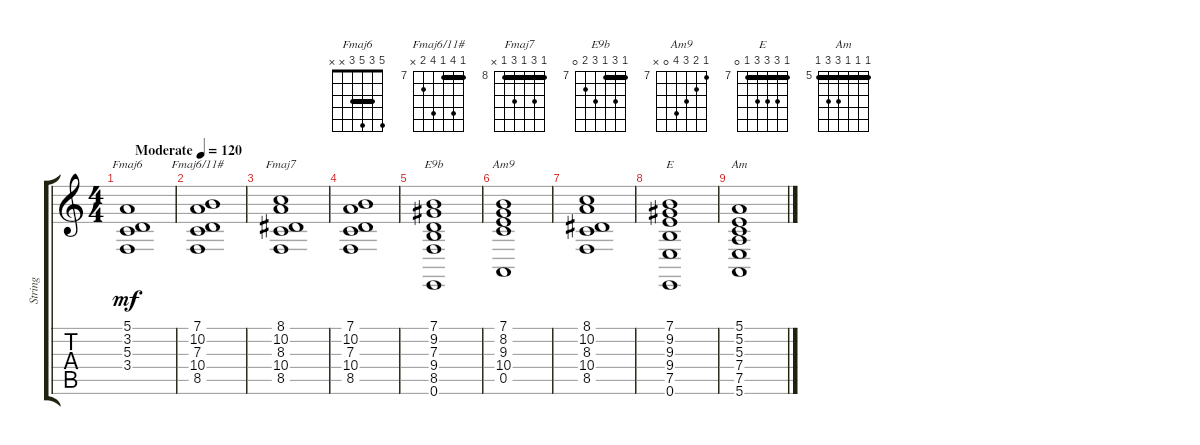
\track ("String" "String") {instrument stringensemble1}
\staff {score tabs}
\tuning (E4 B3 G3 D3 A2 E2) {hide}
\chord ("Fmaj6" 5 3 5 3 x x) {barre 3}
\chord ("Fmaj6/11#" 7 10 7 10 8 x) {firstfret 7 barre 7}
\chord ("Fmaj7" 8 10 8 10 8 x) {firstfret 8 barre 8}
\chord ("E9b" 7 9 7 9 8 0) {firstfret 7 barre 7}
\chord ("Am9" 7 8 9 10 0 x) {firstfret 7}
\chord ("E" 7 9 9 9 7 0) {firstfret 7 barre 7}
\chord ("Am" 5 5 5 7 7 5) {firstfret 5 barre 5}
\ts (4 4)
\tempo (120 "Moderate")
\clef g2
\ks c
(5.1 3.2 5.3 3.4).1{ch "Fmaj6" dy mf instrument stringensemble1} |
(7.1 10.2 7.3 10.4 8.5).1{ch "Fmaj6/11#"} |
(8.1 10.2 8.3 10.4 8.5).1{ch "Fmaj7"} |
(7.1 10.2 7.3 10.4 8.5).1 |
(7.1 9.2 7.3 9.4 8.5 0.6).1{ch "E9b"} |
(7.1 8.2 9.3 10.4 0.5).1{ch "Am9"} |
(8.1 10.2 8.3 10.4 8.5).1 |
(7.1 9.2 9.3 9.4 7.5 0.6).1{ch "E"} |
(5.1 5.2 5.3 7.4 7.5 5.6).1{ch "Am"}
